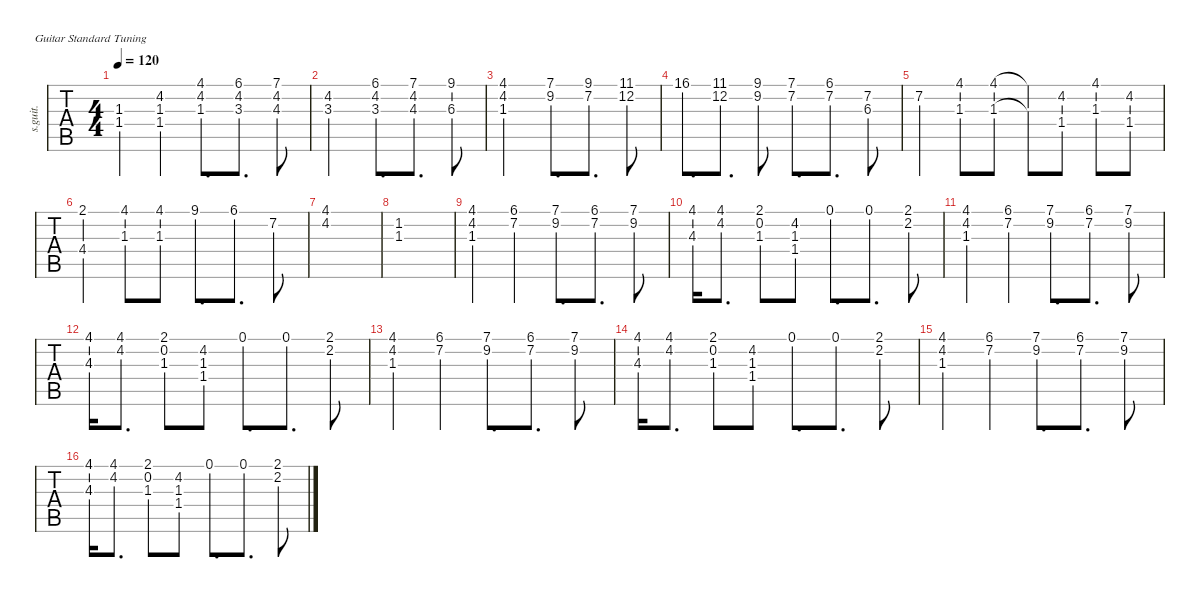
\defaultSystemsLayout 4
\hideDynamics
\bracketExtendMode nobrackets
\otherSystemsTrackNameOrientation horizontal
\track ("Steel Guitar" "s.guit.") {instrument acousticguitarsteel}
\staff {tabs}
\tuning (E4 B3 G3 D3 A2 E2)
\ts (4 4)
\tempo 120
\clef g2
\ks c
(1.4 1.3).4{dy mf} (1.4 4.2 1.3).4 (1.3 4.2 4.1).8{d} (4.2 6.1 3.3).8{d} (7.1 4.2 4.3).8 |
(3.3 4.2).2 (3.3 6.1 4.2).8{d} (7.1 4.2 4.3).8{d} (9.1 6.3).8 |
(4.1 4.2 1.3).2 (9.2 7.1).8{d} (9.1 7.2).8{d} (12.2 11.1).8 |
16.1.8{d} (11.1 12.2).8{d} (9.1 9.2).8 (7.1 7.2).8{d} (6.1 7.2).8{d} (7.2 6.3).8 |
7.2.4 (4.1 1.3).8 (4.1 1.3).8 (4.1{t} 1.3{t}).8 (4.2 1.4).8 (4.1 1.3).8 (1.4 4.2).8 |
(4.4 2.1).4 (4.1 1.3).8 (4.1 1.3).8 9.1.8{d} 6.1.8{d} 7.2.8 |
(4.1 4.2).1 |
(1.2 1.3).1 |
(4.1 4.2 1.3).4 (6.1 7.2).4 (9.2 7.1).8{d} (6.1 7.2).8{d} (9.2 7.1).8 |
(4.3 4.1).16 (4.1 4.2).8{d} (2.1 0.2 1.3).8 (4.2 1.4 1.3).8 0.1.8{d} 0.1.8{d} (2.1 2.2).8 |
(4.1 4.2 1.3).4 (6.1 7.2).4 (9.2 7.1).8{d} (6.1 7.2).8{d} (9.2 7.1).8 |
(4.3 4.1).16 (4.1 4.2).8{d} (2.1 0.2 1.3).8 (4.2 1.4 1.3).8 0.1.8{d} 0.1.8{d} (2.1 2.2).8 |
(4.1 4.2 1.3).4 (6.1 7.2).4 (9.2 7.1).8{d} (6.1 7.2).8{d} (9.2 7.1).8 |
(4.3 4.1).16 (4.1 4.2).8{d} (2.1 0.2 1.3).8 (4.2 1.4 1.3).8 0.1.8{d} 0.1.8{d} (2.1 2.2).8 |
(4.1 4.2 1.3).4 (6.1 7.2).4 (9.2 7.1).8{d} (6.1 7.2).8{d} (9.2 7.1).8 |
(4.3 4.1).16 (4.1 4.2).8{d} (2.1 0.2 1.3).8 (4.2 1.4 1.3).8 0.1.8{d} 0.1.8{d} (2.1 2.2).8
